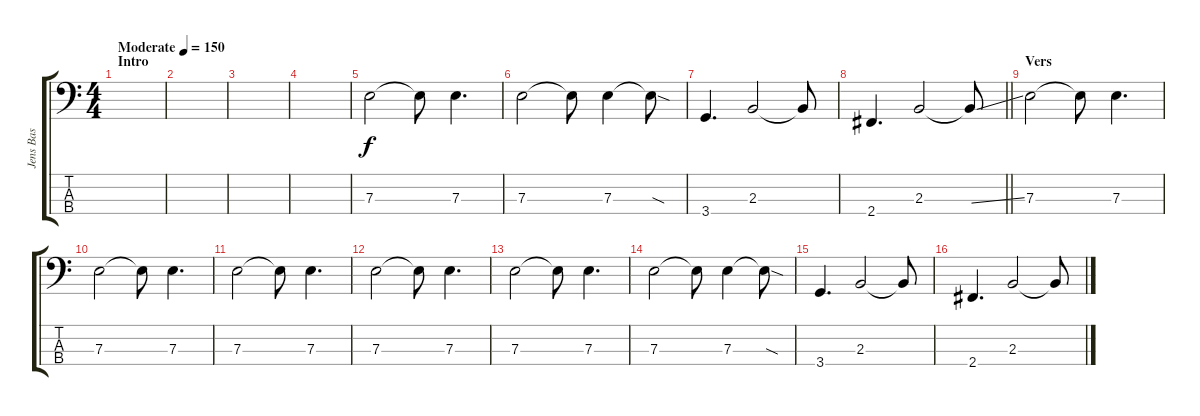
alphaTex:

\track ("Jens Bas" "Jens Bas") {instrument electricbasspick}
\staff {score tabs}
\tuning (G2 D2 A1 E1) {hide}
\ts (4 4)
\section ("" "Intro")
\tempo (150 "Moderate")
\clef f4
\ks c
|
|
|
|
7.3.2 7.3{t}.8 7.3.4{d} |
7.3.2 7.3{t}.8 7.3.4 7.3{sod t}.8 |
3.4.4{d} 2.3.2 2.3{t}.8 |
\barLineRight lightlight
2.4.4{d} 2.3.2 2.3{ss t}.8 |
\section ("" "Vers")
7.3.2 7.3{t}.8 7.3.4{d} |
7.3.2 7.3{t}.8 7.3.4{d} |
7.3.2 7.3{t}.8 7.3.4{d} |
7.3.2 7.3{t}.8 7.3.4{d} |
7.3.2 7.3{t}.8 7.3.4{d} |
7.3.2 7.3{t}.8 7.3.4 7.3{sod t}.8 |
3.4.4{d} 2.3.2 2.3{t}.8 |
2.4.4{d} 2.3.2 2.3{ss t}.8
